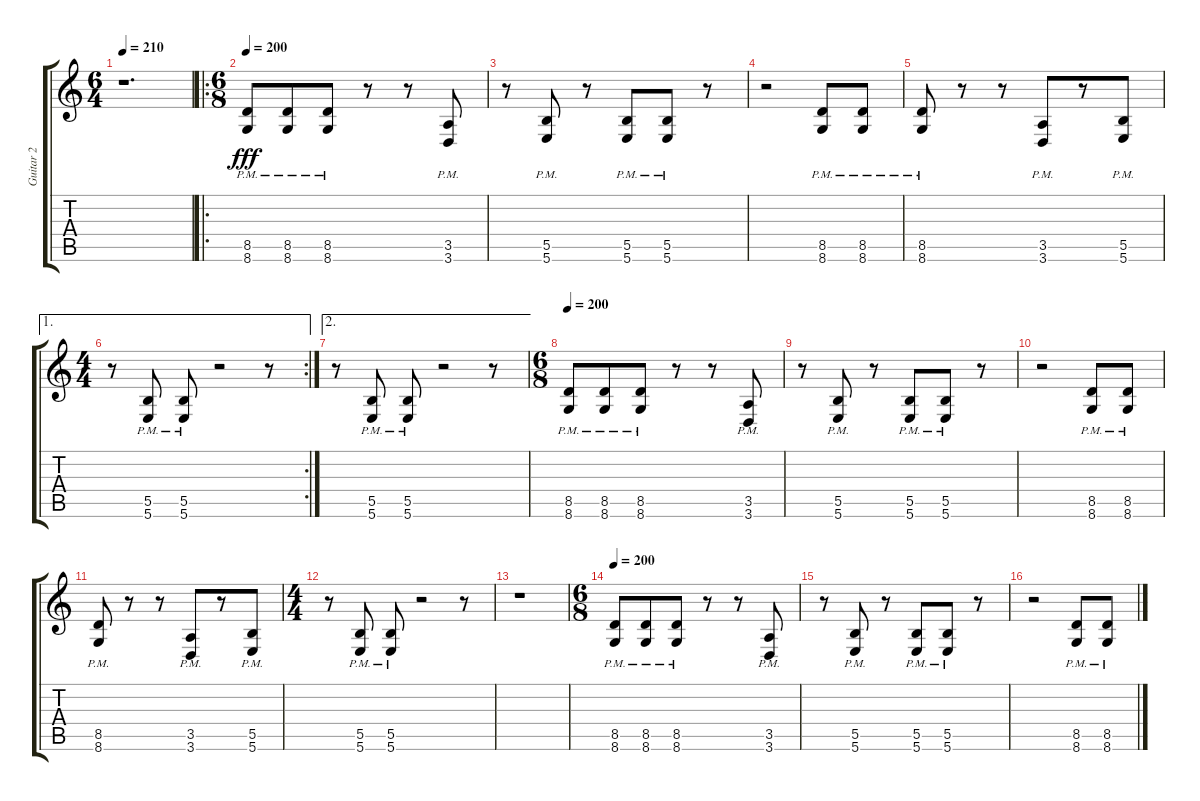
\track ("Guitar 2 " "Guitar 2 ") {instrument distortionguitar}
\staff {score tabs}
\tuning (Db4 Ab3 E3 B2 Gb2 B1) {hide}
\ts (6 4)
\tempo 210
\clef g2
\ks c
r.1{d dy fff} |
\ro
\ts (6 8)
\tempo 200
(8.5{pm} 8.6{pm}).8 (8.5{pm} 8.6{pm}).8 (8.5{pm} 8.6{pm}).8 r.8 r.8 (3.5{pm} 3.6{pm}).8 |
r.8 (5.5{pm} 5.6{pm}).8 r.8 (5.5{pm} 5.6{pm}).8 (5.5{pm} 5.6{pm}).8 r.8 |
r.2 (8.5{pm} 8.6{pm}).8 (8.5{pm} 8.6{pm}).8 |
(8.5{pm} 8.6{pm}).8 r.8 r.8 (3.5{pm} 3.6{pm}).8 r.8 (5.5{pm} 5.6{pm}).8 |
\ae 1
\rc 2
\ts (4 4)
r.8 (5.5{pm} 5.6{pm}).8 (5.5{pm} 5.6{pm}).8 r.2 r.8 |
\ae 2
r.8 (5.5{pm} 5.6{pm}).8 (5.5{pm} 5.6{pm}).8 r.2 r.8 |
\ts (6 8)
\tempo 200
(8.5{pm} 8.6{pm}).8 (8.5{pm} 8.6{pm}).8 (8.5{pm} 8.6{pm}).8 r.8 r.8 (3.5{pm} 3.6{pm}).8 |
r.8 (5.5{pm} 5.6{pm}).8 r.8 (5.5{pm} 5.6{pm}).8 (5.5{pm} 5.6{pm}).8 r.8 |
r.2 (8.5{pm} 8.6{pm}).8 (8.5{pm} 8.6{pm}).8 |
(8.5{pm} 8.6{pm}).8 r.8 r.8 (3.5{pm} 3.6{pm}).8 r.8 (5.5{pm} 5.6{pm}).8 |
\ts (4 4)
r.8 (5.5{pm} 5.6{pm}).8 (5.5{pm} 5.6{pm}).8 r.2 r.8 |
r.1 |
\ts (6 8)
\tempo 200
(8.5{pm} 8.6{pm}).8 (8.5{pm} 8.6{pm}).8 (8.5{pm} 8.6{pm}).8 r.8 r.8 (3.5{pm} 3.6{pm}).8 |
r.8 (5.5{pm} 5.6{pm}).8 r.8 (5.5{pm} 5.6{pm}).8 (5.5{pm} 5.6{pm}).8 r.8 |
r.2 (8.5{pm} 8.6{pm}).8 (8.5{pm} 8.6{pm}).8
